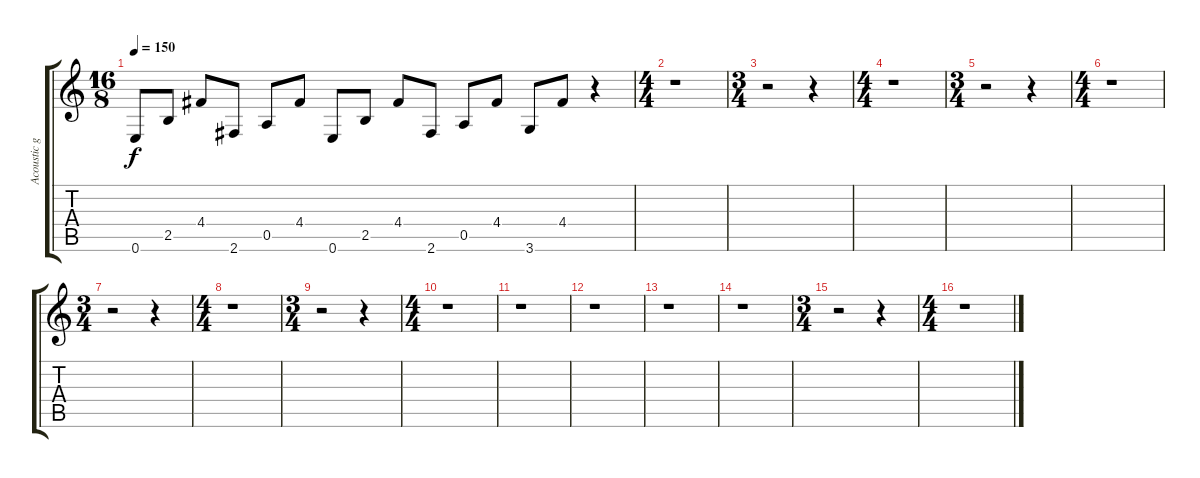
\track ("Acoustic guit" "Acoustic g") {instrument acousticguitarnylon}
\staff {score tabs}
\tuning (E4 B3 G3 D3 A2 E2) {hide}
\ts (16 8)
\tempo 150
\clef g2
\ks c
0.6.8{dy f} 2.5.8 4.4.8 2.6.8 0.5.8 4.4.8 0.6.8 2.5.8 4.4.8 2.6.8 0.5.8 4.4.8 3.6.8 4.4.8 r.4 |
\ts (4 4)
r.1 |
\ts (3 4)
r.2 r.4 |
\ts (4 4)
r.1 |
\ts (3 4)
r.2 r.4 |
\ts (4 4)
r.1 |
\ts (3 4)
r.2 r.4 |
\ts (4 4)
r.1 |
\ts (3 4)
r.2 r.4 |
\ts (4 4)
r.1 |
r.1 |
r.1 |
r.1 |
r.1 |
\ts (3 4)
r.2 r.4 |
\ts (4 4)
r.1
